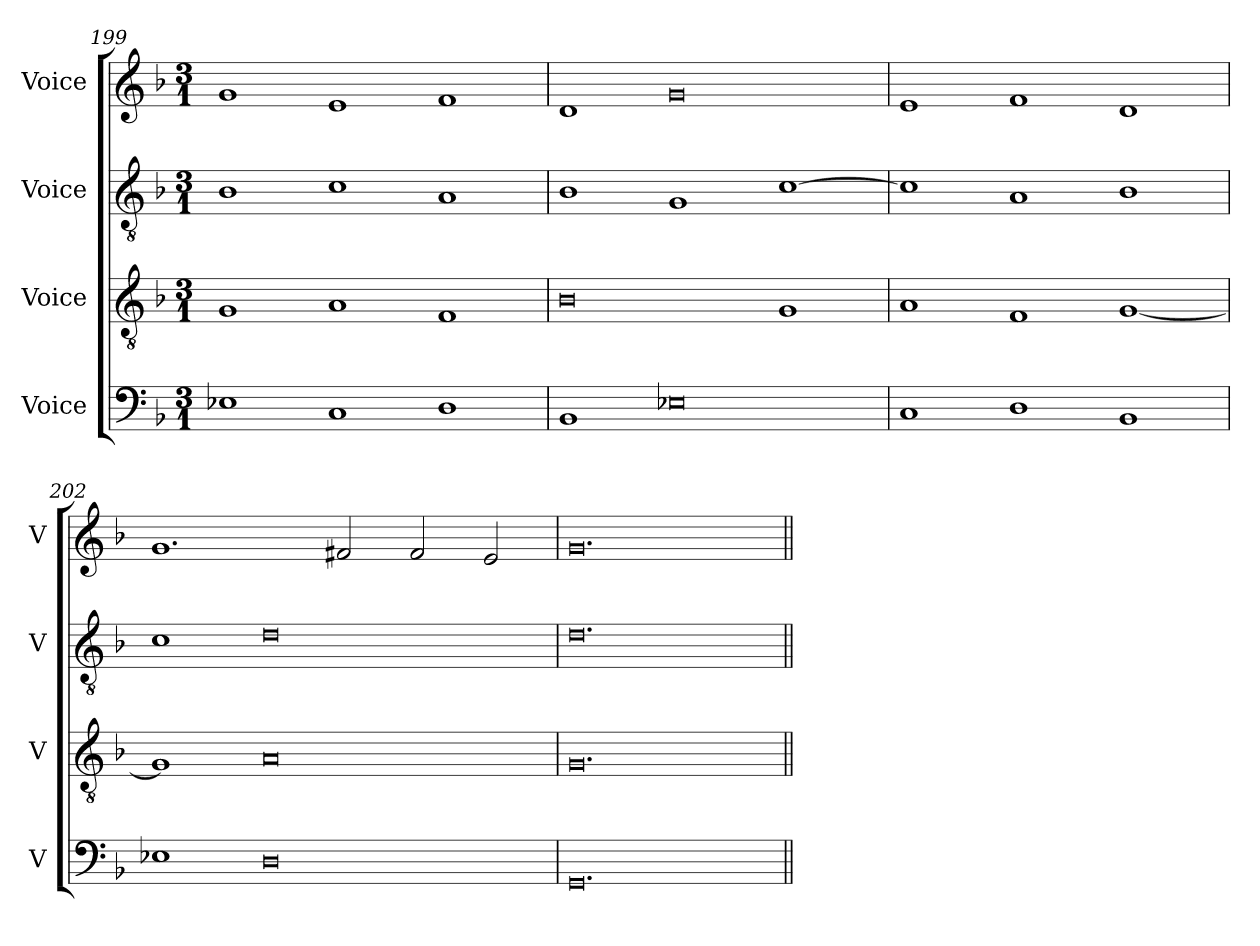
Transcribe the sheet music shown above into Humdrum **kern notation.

**kern	**kern	**kern	**kern
*part4	*part3	*part2	*part1
*staff4	*staff3	*staff2	*staff1
*I"Voice	*I"Voice	*I"Voice	*I"Voice
*I'V	*I'V	*I'V	*I'V
!!LO:LB:g=z
*clefF4	*clefGv2	*clefGv2	*clefG2
*k[b-]	*k[b-]	*k[b-]	*k[b-]
*M3/1	*M3/1	*M3/1	*M3/1
=199	=199	=199	=199
1E-X	1G	1B-	1g
1C	1A	1c	1e
1D	1F	1A	1f
=200	=200	=200	=200
1BB-	0B-	1B-	1d
0E-X	.	1G	0g
.	1G	[1c	.
=201	=201	=201	=201
1C	1A	1c]	1e
1D	1F	1A	1f
1BB-	[1G	1B-	1d
!!LO:PB:g=z
=202	=202	=202	=202
1E-X	1G]	1c	1.g
0D	0A	0d	.
.	.	.	2f#X/
.	.	.	2f#/
.	.	.	2e/
=203	=203	=203	=203
0.GG	0.G	0.d	0.g
=||	=||	=||	=||
*-	*-	*-	*-
